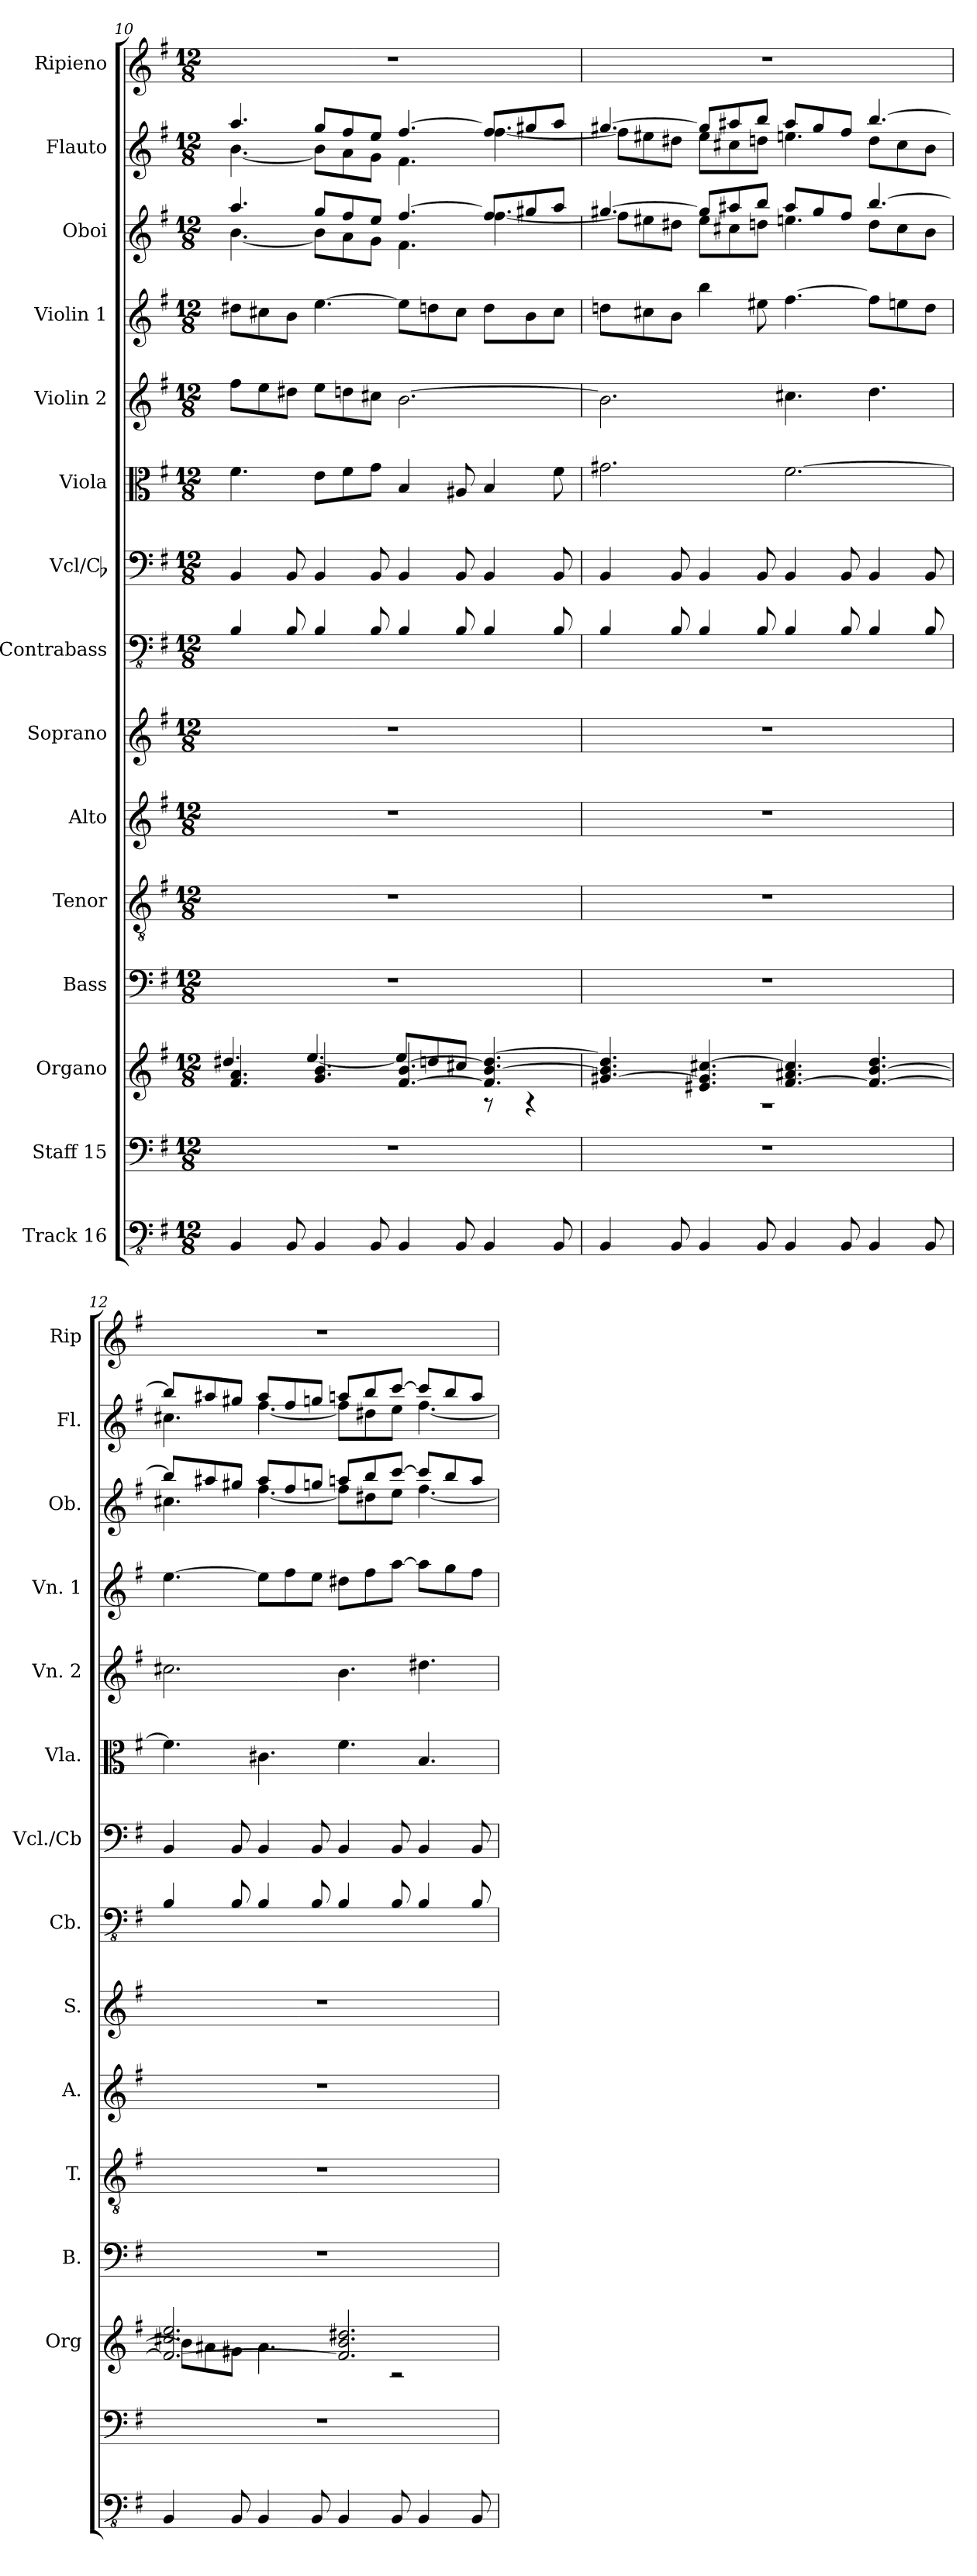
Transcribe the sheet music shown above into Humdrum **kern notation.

**kern	**kern	**kern	**kern	**kern	**kern	**kern	**kern	**kern	**kern	**kern	**kern	**kern	**kern	**kern
*part15	*part14	*part13	*part12	*part11	*part10	*part9	*part8	*part7	*part6	*part5	*part4	*part3	*part2	*part1
*staff15	*staff14	*staff13	*staff12	*staff11	*staff10	*staff9	*staff8	*staff7	*staff6	*staff5	*staff4	*staff3	*staff2	*staff1
*I"Track 16	*I"Staff 15	*I"Organo	*I"Bass	*I"Tenor	*I"Alto	*I"Soprano	*I"Contrabass	*I"Vcl/Cb	*I"Viola	*I"Violin 2	*I"Violin 1	*I"Oboi	*I"Flauto	*I"Ripieno
*	*	*I'Org	*I'B.	*I'T.	*I'A.	*I'S.	*I'Cb.	*I'Vcl./Cb	*I'Vla.	*I'Vn. 2	*I'Vn. 1	*I'Ob.	*I'Fl.	*I'Rip
*clefFv4	*clefF4	*clefG2	*clefF4	*clefGv2	*clefG2	*clefG2	*clefFv4	*clefF4	*clefC3	*clefG2	*clefG2	*clefG2	*clefG2	*clefG2
*	*	*	*	*	*	*	*ITrd7c12	*	*	*	*	*	*	*
*k[f#]	*k[f#]	*k[f#]	*k[f#]	*k[f#]	*k[f#]	*k[f#]	*k[f#]	*k[f#]	*k[f#]	*k[f#]	*k[f#]	*k[f#]	*k[f#]	*k[f#]
*M12/8	*M12/8	*M12/8	*M12/8	*M12/8	*M12/8	*M12/8	*M12/8	*M12/8	*M12/8	*M12/8	*M12/8	*M12/8	*M12/8	*M12/8
=10	=10	=10	=10	=10	=10	=10	=10	=10	=10	=10	=10	=10	=10	=10
*	*	*^	*	*	*	*	*	*	*	*	*	*^	*^	*
4BBB/	1.r	4.f#/ 4.a/	4.dd#X/	1.r	1.r	1.r	1.r	4BBB/	4BB/	4.f#\	8ff#\L	8dd#X\L	4.aa/	[4.b\	4.aa/	[4.b\	1.r
.	.	.	.	.	.	.	.	.	.	.	8ee\	8cc#X\	.	.	.	.	.
8BBB/	.	.	.	.	.	.	.	8BBB/	8BB/	.	8dd#X\J	8b\J	.	.	.	.	.
4BBB/	.	4.g/ 4.b/	[4.ee/	.	.	.	.	4BBB/	4BB/	8e\L	8ee\L	[4.ee\	8gg/L	8b\L]	8gg/L	8b\L]	.
.	.	.	.	.	.	.	.	.	.	8f#\	8ddn\	.	8ff#/	8a\	8ff#/	8a\	.
8BBB/	.	.	.	.	.	.	.	8BBB/	8BB/	8g\J	8cc#X\J	.	8ee/J	8g\J	8ee/J	8g\J	.
4BBB/	.	[4.f#/ [4.b/	8ee/L]	.	.	.	.	4BBB/	4BB/	4B/	[2.b\	8ee\L]	[4.ff#/	4.f#\	[4.ff#/	4.f#\	.
.	.	.	8ddn/	.	.	.	.	.	.	.	.	8ddn\	.	.	.	.	.
8BBB/	.	.	8cc#X/J	.	.	.	.	8BBB/	8BB/	8A#X/	.	8cc#\J	.	.	.	.	.
4BBB/	.	4.f#/] 4.b/_ [4.dd/	8r	.	.	.	.	4BBB/	4BB/	4B/	.	8dd\L	8ff#/L]	[4.ff#\	8ff#/L]	[4.ff#\	.
.	.	.	4r	.	.	.	.	.	.	.	.	8b\	8gg#X/	.	8gg#X/	.	.
8BBB/	.	.	.	.	.	.	.	8BBB/	8BB/	8f#\	.	8cc#\J	8aa/J	.	8aa/J	.	.
!!LO:PB:g=z
=11	=11	=11	=11	=11	=11	=11	=11	=11	=11	=11	=11	=11	=11	=11	=11	=11	=11
4BBB/	1.r	[4.g#X/ 4.b/] 4.dd/]	1.r	1.r	1.r	1.r	1.r	4BBB/	4BB/	2.g#X\	2.b\]	8ddn\L	[4.gg#X/	8ff#\L]	[4.gg#X/	8ff#\L]	1.r
.	.	.	.	.	.	.	.	.	.	.	.	8cc#X\	.	8ee#X\	.	8ee#X\	.
8BBB/	.	.	.	.	.	.	.	8BBB/	8BB/	.	.	8b\J	.	8dd#X\J	.	8dd#X\J	.
4BBB/	.	4.e#X/ 4.g#/] [4.cc#X/	.	.	.	.	.	4BBB/	4BB/	.	.	4bb\	8gg#/L]	8ee#\L	8gg#/L]	8ee#\L	.
.	.	.	.	.	.	.	.	.	.	.	.	.	8aa#X/	8cc#X\	8aa#X/	8cc#X\	.
8BBB/	.	.	.	.	.	.	.	8BBB/	8BB/	.	.	8ee#X\	8bb/J	8ddn\J	8bb/J	8ddn\J	.
4BBB/	.	[4.f#/ 4.a#X/ 4.cc#/]	.	.	.	.	.	4BBB/	4BB/	[2.f#\	4.cc#X\	[4.ff#\	8aa#/L	4.een\	8aa#/L	4.een\	.
.	.	.	.	.	.	.	.	.	.	.	.	.	8gg#/	.	8gg#/	.	.
8BBB/	.	.	.	.	.	.	.	8BBB/	8BB/	.	.	.	8ff#/J	.	8ff#/J	.	.
4BBB/	.	4.f#/_ [4.b/ 4.dd/	.	.	.	.	.	4BBB/	4BB/	.	4.dd\	8ff#\L]	[4.bb/	8dd\L	[4.bb/	8dd\L	.
.	.	.	.	.	.	.	.	.	.	.	.	8een\	.	8cc#\	.	8cc#\	.
8BBB/	.	.	.	.	.	.	.	8BBB/	8BB/	.	.	8dd\J	.	8b\J	.	8b\J	.
=12	=12	=12	=12	=12	=12	=12	=12	=12	=12	=12	=12	=12	=12	=12	=12	=12	=12
4BBB/	1.r	2.f#/_ 2.cc#X/ 2.ee/	8b\L]	1.r	1.r	1.r	1.r	4BBB/	4BB/	4.f#\]	2.cc#X\	[4.ee\	8bb/L]	4.cc#X\	8bb/L]	4.cc#X\	1.r
.	.	.	8a#X\	.	.	.	.	.	.	.	.	.	8aa#X/	.	8aa#X/	.	.
8BBB/	.	.	8g#X\J	.	.	.	.	8BBB/	8BB/	.	.	.	8gg#X/J	.	8gg#X/J	.	.
4BBB/	.	.	4.a#\	.	.	.	.	4BBB/	4BB/	4.c#X\	.	8ee\L]	8aa#/L	[4.ff#\	8aa#/L	[4.ff#\	.
.	.	.	.	.	.	.	.	.	.	.	.	8ff#\	8ff#/	.	8ff#/	.	.
8BBB/	.	.	.	.	.	.	.	8BBB/	8BB/	.	.	8ee\J	8ggn/J	.	8ggn/J	.	.
4BBB/	.	2.f#/] 2.b/ 2.dd#X/	4ryy	.	.	.	.	4BBB/	4BB/	4.f#\	4.b\	8dd#X\L	8aan/L	8ff#\L]	8aan/L	8ff#\L]	.
.	.	.	.	.	.	.	.	.	.	.	.	8ff#\	8bb/	8dd#X\	8bb/	8dd#X\	.
8BBB/	.	.	2r	.	.	.	.	8BBB/	8BB/	.	.	[8aa\J	[8ccc/J	8ee\J	[8ccc/J	8ee\J	.
4BBB/	.	.	.	.	.	.	.	4BBB/	4BB/	4.B/	4.dd#X\	8aa\L]	8ccc/L]	[4.ff#\	8ccc/L]	[4.ff#\	.
.	.	.	.	.	.	.	.	.	.	.	.	8gg\	8bb/	.	8bb/	.	.
8BBB/	.	.	.	.	.	.	.	8BBB/	8BB/	.	.	8ff#\J	8aa/J	.	8aa/J	.	.
*	*	*	*	*	*	*	*	*	*	*	*	*	*v	*v	*	*	*
*	*	*v	*v	*	*	*	*	*	*	*	*	*	*	*v	*v	*
=	=	=	=	=	=	=	=	=	=	=	=	=	=	=
*-	*-	*-	*-	*-	*-	*-	*-	*-	*-	*-	*-	*-	*-	*-
